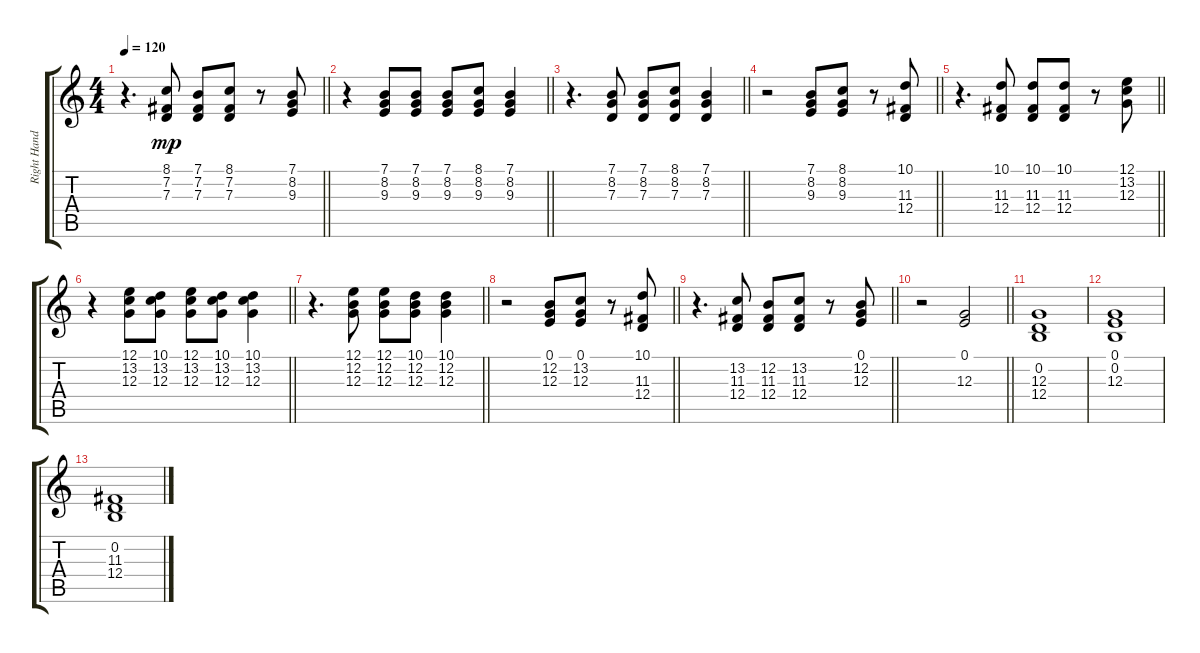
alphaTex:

\track ("Right Hand" "Right Hand") {instrument acousticgrandpiano}
\staff {score tabs}
\tuning (E4 B3 G3 D3 A2 E2) {hide}
\ts (4 4)
\tempo 120
\clef g2
\barLineRight lightlight
\ks c
r.4{d dy mp} (8.1 7.2 7.3).8 (7.1 7.2 7.3).8 (8.1 7.2 7.3).8 r.8 (7.1 8.2 9.3).8 |
\barLineRight lightlight
r.4 (7.1 8.2 9.3).8 (7.1 8.2 9.3).8 (7.1 8.2 9.3).8 (8.1 8.2 9.3).8 (7.1 8.2 9.3).4 |
\barLineRight lightlight
r.4{d} (7.1 8.2 7.3).8 (7.1 8.2 7.3).8 (8.1 8.2 7.3).8 (7.1 8.2 7.3).4 |
\barLineRight lightlight
r.2 (7.1 8.2 9.3).8 (8.1 8.2 9.3).8 r.8 (10.1 11.3 12.4).8 |
\barLineRight lightlight
r.4{d} (10.1 11.3 12.4).8 (10.1 11.3 12.4).8 (10.1 11.3 12.4).8 r.8 (12.1 13.2 12.3).8 |
\barLineRight lightlight
r.4 (12.1 13.2 12.3).8 (10.1 13.2 12.3).8 (12.1 13.2 12.3).8 (10.1 13.2 12.3).8 (10.1 13.2 12.3).4 |
\barLineRight lightlight
r.4{d} (12.1 12.2 12.3).8 (12.1 12.2 12.3).8 (10.1 12.2 12.3).8 (10.1 12.2 12.3).4 |
\barLineRight lightlight
r.2 (0.1 12.2 12.3).8 (0.1 13.2 12.3).8 r.8 (10.1 11.3 12.4).8 |
\barLineRight lightlight
r.4{d} (13.2 11.3 12.4).8 (12.2 11.3 12.4).8 (13.2 11.3 12.4).8 r.8 (0.1 12.2 12.3).8 |
\barLineRight lightlight
r.2 (0.1 12.3).2 |
(0.2 12.3 12.4).1 |
(0.1 0.2 12.3).1 |
(0.2 11.3 12.4).1
